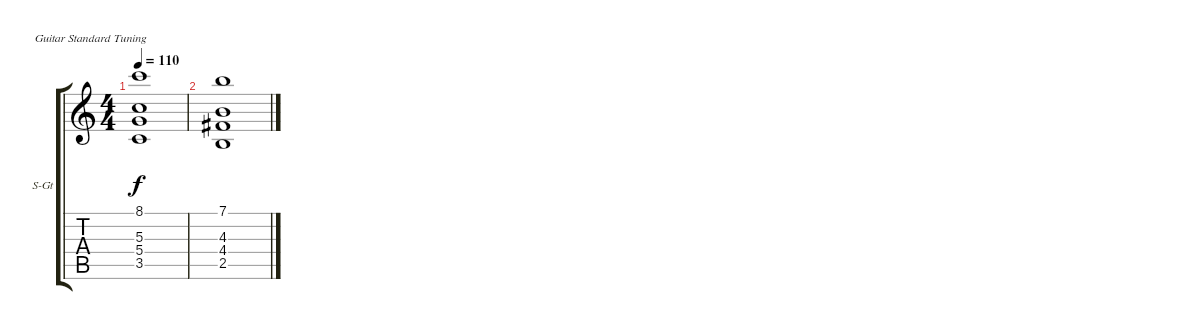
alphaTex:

\defaultSystemsLayout 4
\bracketExtendMode groupsimilarinstruments
\firstSystemTrackNameOrientation horizontal
\otherSystemsTrackNameOrientation horizontal
\track ("Viola" "S-Gt") {instrument acousticguitarsteel}
\staff {score tabs}
\tuning (E4 B3 G3 D3 A2 E2)
\ts (4 4)
\tempo 110
\clef g2
\scale
0.333333
\ks c
(3.5 5.4 5.3 8.1).1{dy f} |
\scale
0.333333 (2.5 4.4 4.3 7.1).1 |
\scale
0.333333 |
\scale
0.333333 |
\scale
0.333333 |
\scale
0.333333 |
\scale
0.333333 |
\scale
0.333333 |
\scale
0.333333 |
\scale
0.333333 |
\scale
0.333333 |
\scale
0.333333 |
\scale
0.333333 |
\scale
0.333333 |
\scale
0.333333 |
\scale
0.333333
